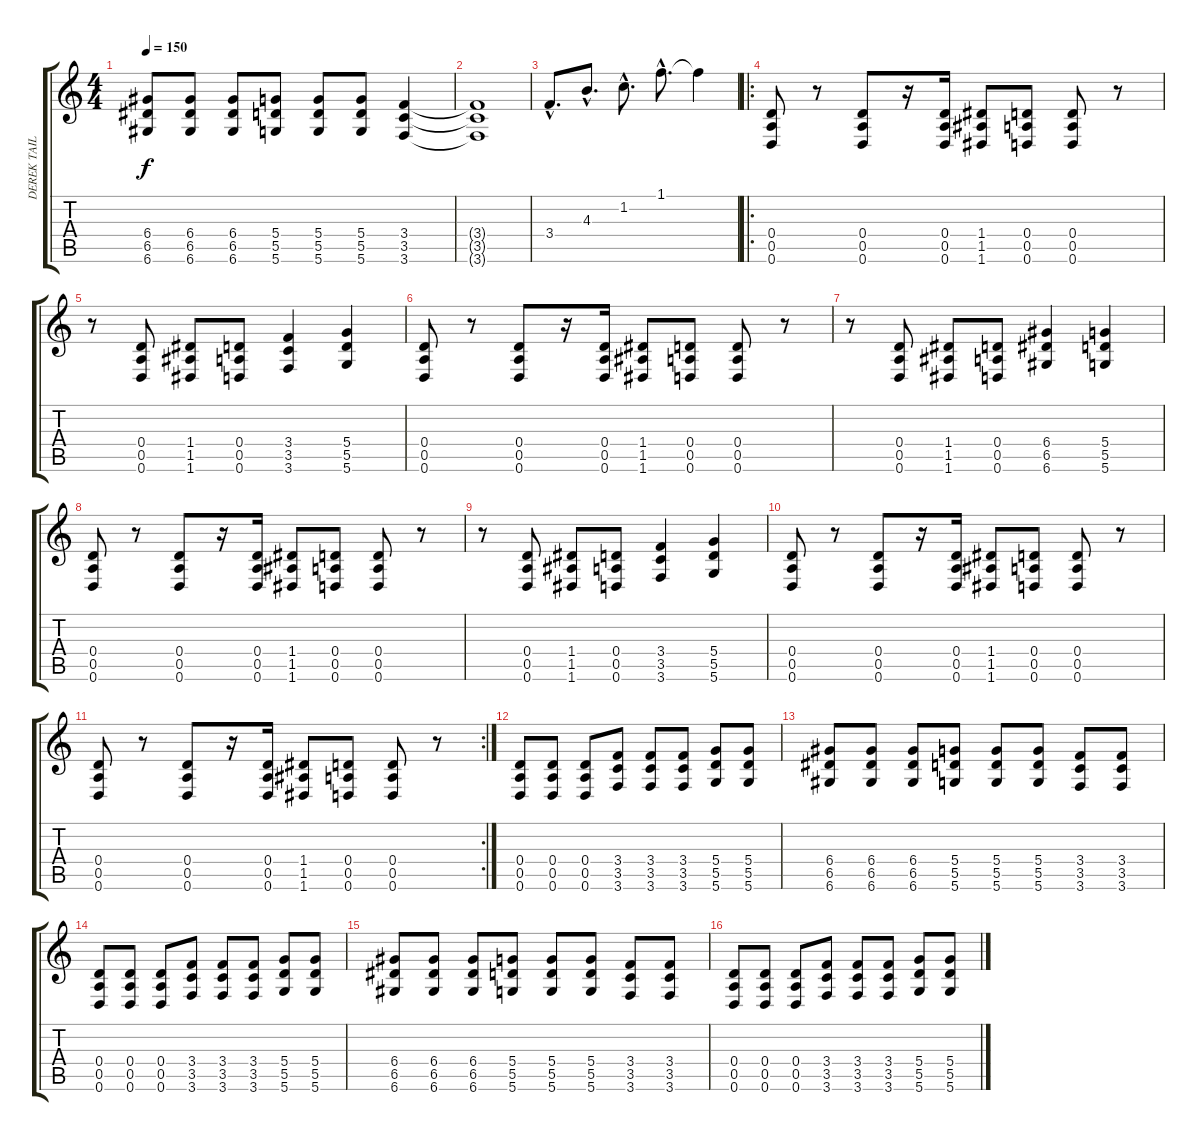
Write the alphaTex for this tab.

\track ("DEREK TAILER - rhythm guitar" "DEREK TAIL") {instrument distortionguitar}
\staff {score tabs}
\tuning (E4 B3 G3 D3 A2 D2) {hide}
\ts (4 4)
\tempo 150
\clef g2
\ks c
(6.4 6.5 6.6).8{dy f} (6.4 6.5 6.6).8 (6.4 6.5 6.6).8 (5.4 5.5 5.6).8 (5.4 5.5 5.6).8 (5.4 5.5 5.6).8 (3.4 3.5 3.6).4 |
(3.4{t} 3.5{t} 3.6{t}).1 |
3.4{hac}.8{d instrument acousticguitarsteel} 4.3{hac}.8{d} 1.2{hac}.8{d} 1.1{hac}.8{d} 1.1{t}.4 |
\ro
(0.4 0.5 0.6).8{instrument distortionguitar} r.8 (0.4 0.5 0.6).8 r.16 (0.4 0.5 0.6).16 (1.4 1.5 1.6).8 (0.4 0.5 0.6).8 (0.4 0.5 0.6).8 r.8 |
r.8 (0.4 0.5 0.6).8 (1.4 1.5 1.6).8 (0.4 0.5 0.6).8 (3.4 3.5 3.6).4 (5.4 5.5 5.6).4 |
(0.4 0.5 0.6).8 r.8 (0.4 0.5 0.6).8 r.16 (0.4 0.5 0.6).16 (1.4 1.5 1.6).8 (0.4 0.5 0.6).8 (0.4 0.5 0.6).8 r.8 |
r.8 (0.4 0.5 0.6).8 (1.4 1.5 1.6).8 (0.4 0.5 0.6).8 (6.4 6.5 6.6).4 (5.4 5.5 5.6).4 |
(0.4 0.5 0.6).8 r.8 (0.4 0.5 0.6).8 r.16 (0.4 0.5 0.6).16 (1.4 1.5 1.6).8 (0.4 0.5 0.6).8 (0.4 0.5 0.6).8 r.8 |
r.8 (0.4 0.5 0.6).8 (1.4 1.5 1.6).8 (0.4 0.5 0.6).8 (3.4 3.5 3.6).4 (5.4 5.5 5.6).4 |
(0.4 0.5 0.6).8 r.8 (0.4 0.5 0.6).8 r.16 (0.4 0.5 0.6).16 (1.4 1.5 1.6).8 (0.4 0.5 0.6).8 (0.4 0.5 0.6).8 r.8 |
\rc 2
(0.4 0.5 0.6).8 r.8 (0.4 0.5 0.6).8 r.16 (0.4 0.5 0.6).16 (1.4 1.5 1.6).8 (0.4 0.5 0.6).8 (0.4 0.5 0.6).8 r.8 |
(0.4 0.5 0.6).8 (0.4 0.5 0.6).8 (0.4 0.5 0.6).8 (3.4 3.5 3.6).8 (3.4 3.5 3.6).8 (3.4 3.5 3.6).8 (5.4 5.5 5.6).8 (5.4 5.5 5.6).8 |
(6.4 6.5 6.6).8 (6.4 6.5 6.6).8 (6.4 6.5 6.6).8 (5.4 5.5 5.6).8 (5.4 5.5 5.6).8 (5.4 5.5 5.6).8 (3.4 3.5 3.6).8 (3.4 3.5 3.6).8 |
(0.4 0.5 0.6).8 (0.4 0.5 0.6).8 (0.4 0.5 0.6).8 (3.4 3.5 3.6).8 (3.4 3.5 3.6).8 (3.4 3.5 3.6).8 (5.4 5.5 5.6).8 (5.4 5.5 5.6).8 |
(6.4 6.5 6.6).8 (6.4 6.5 6.6).8 (6.4 6.5 6.6).8 (5.4 5.5 5.6).8 (5.4 5.5 5.6).8 (5.4 5.5 5.6).8 (3.4 3.5 3.6).8 (3.4 3.5 3.6).8 |
(0.4 0.5 0.6).8 (0.4 0.5 0.6).8 (0.4 0.5 0.6).8 (3.4 3.5 3.6).8 (3.4 3.5 3.6).8 (3.4 3.5 3.6).8 (5.4 5.5 5.6).8 (5.4 5.5 5.6).8
